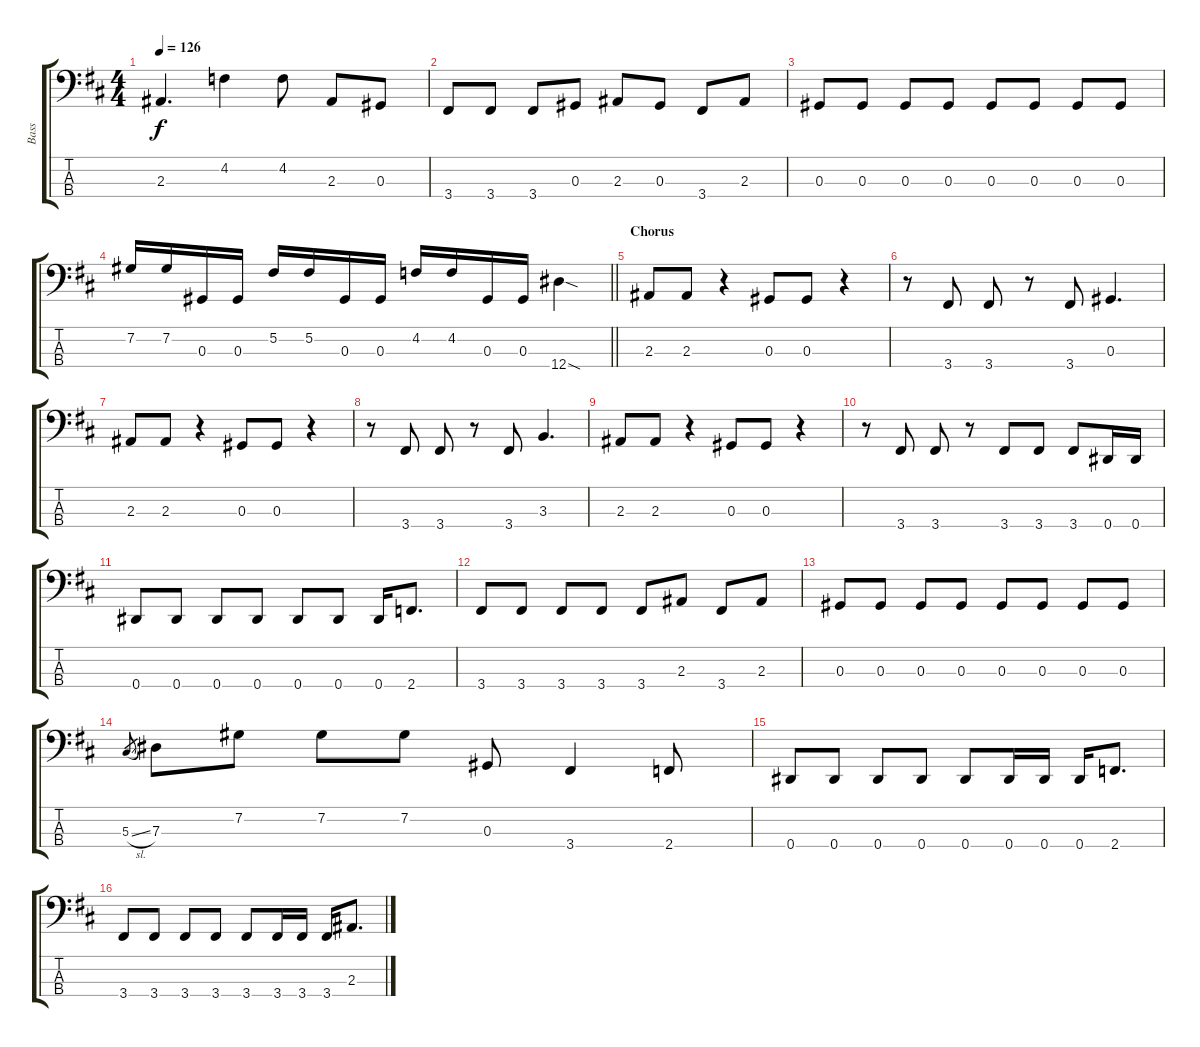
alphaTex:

\track ("Bass" "Bass") {instrument electricbassfinger}
\staff {score tabs}
\tuning (Gb2 Db2 Ab1 Eb1) {hide}
\ts (4 4)
\tempo 126
\clef f4
\ks d
2.3.4{d dy f} 4.2.4 4.2.8 2.3.8 0.3.8 |
3.4.8 3.4.8 3.4.8 0.3.8 2.3.8 0.3.8 3.4.8 2.3.8 |
0.3.8 0.3.8 0.3.8 0.3.8 0.3.8 0.3.8 0.3.8 0.3.8 |
\barLineRight lightlight
7.2.16 7.2.16 0.3.16 0.3.16 5.2.16 5.2.16 0.3.16 0.3.16 4.2.16 4.2.16 0.3.16 0.3.16 12.4{sod}.4 |
\section ("" "Chorus")
2.3.8 2.3.8 r.4 0.3.8 0.3.8 r.4 |
r.8 3.4.8 3.4.8 r.8 3.4.8 0.3.4{d} |
2.3.8 2.3.8 r.4 0.3.8 0.3.8 r.4 |
r.8 3.4.8 3.4.8 r.8 3.4.8 3.3.4{d} |
2.3.8 2.3.8 r.4 0.3.8 0.3.8 r.4 |
r.8 3.4.8 3.4.8 r.8 3.4.8 3.4.8 3.4.8 0.4.16 0.4.16 |
0.4.8 0.4.8 0.4.8 0.4.8 0.4.8 0.4.8 0.4.16 2.4.8{d} |
3.4.8 3.4.8 3.4.8 3.4.8 3.4.8 2.3.8 3.4.8 2.3.8 |
0.3.8 0.3.8 0.3.8 0.3.8 0.3.8 0.3.8 0.3.8 0.3.8 |
5.3{sl}.8{gr} 7.3.8 7.2.8 7.2.8 7.2.8 0.3.8 3.4.4 2.4.8 |
0.4.8 0.4.8 0.4.8 0.4.8 0.4.8 0.4.16 0.4.16 0.4.16 2.4.8{d} |
3.4.8 3.4.8 3.4.8 3.4.8 3.4.8 3.4.16 3.4.16 3.4.16 2.3.8{d}
